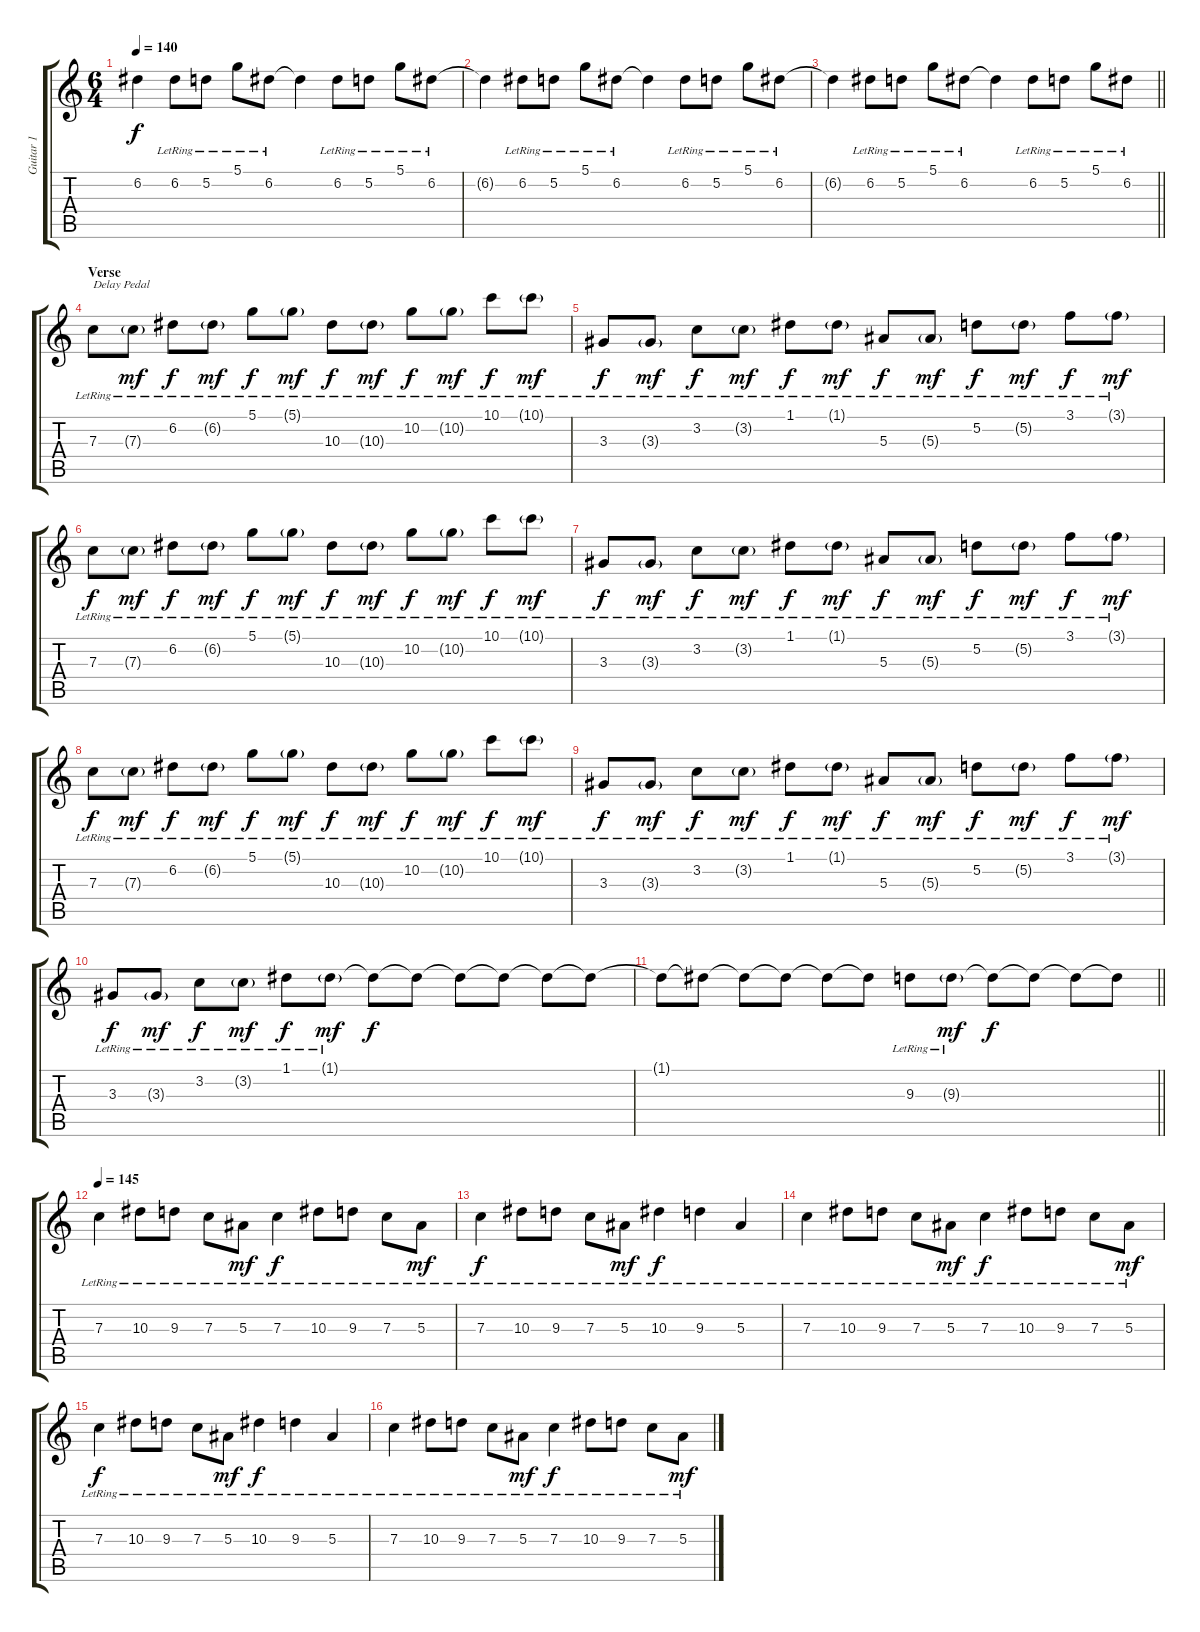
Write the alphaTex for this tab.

\track ("Guitar 1" "Guitar 1") {instrument electricguitarclean}
\staff {score tabs}
\tuning (D4 A3 F3 C3 G2 C2) {hide}
\ts (6 4)
\tempo 140
\clef g2
\ks c
6.2{t}.4{dy f} 6.2{lr}.8 5.2{lr}.8 5.1{lr}.8 6.2{lr}.8 6.2{t}.4 6.2{lr}.8 5.2{lr}.8 5.1{lr}.8 6.2{lr}.8 |
6.2{t}.4 6.2{lr}.8 5.2{lr}.8 5.1{lr}.8 6.2{lr}.8 6.2{t}.4 6.2{lr}.8 5.2{lr}.8 5.1{lr}.8 6.2{lr}.8 |
\barLineRight lightlight
6.2{t}.4 6.2{lr}.8 5.2{lr}.8 5.1{lr}.8 6.2{lr}.8 6.2{t}.4 6.2{lr}.8 5.2{lr}.8 5.1{lr}.8 6.2{lr}.8 |
\section ("" "Verse")
7.3{lr}.8{txt "Delay Pedal"} 7.3{g lr}.8{dy mf} 6.2{lr}.8{dy f} 6.2{g lr}.8{dy mf} 5.1{lr}.8{dy f} 5.1{g lr}.8{dy mf} 10.3{lr}.8{dy f} 10.3{g lr}.8{dy mf} 10.2{lr}.8{dy f} 10.2{g lr}.8{dy mf} 10.1{lr}.8{dy f} 10.1{g lr}.8{dy mf} |
3.3{lr}.8{dy f} 3.3{g lr}.8{dy mf} 3.2{lr}.8{dy f} 3.2{g lr}.8{dy mf} 1.1{lr}.8{dy f} 1.1{g lr}.8{dy mf} 5.3{lr}.8{dy f} 5.3{g lr}.8{dy mf} 5.2{lr}.8{dy f} 5.2{g lr}.8{dy mf} 3.1{lr}.8{dy f} 3.1{g lr}.8{dy mf} |
7.3{lr}.8{dy f} 7.3{g lr}.8{dy mf} 6.2{lr}.8{dy f} 6.2{g lr}.8{dy mf} 5.1{lr}.8{dy f} 5.1{g lr}.8{dy mf} 10.3{lr}.8{dy f} 10.3{g lr}.8{dy mf} 10.2{lr}.8{dy f} 10.2{g lr}.8{dy mf} 10.1{lr}.8{dy f} 10.1{g lr}.8{dy mf} |
3.3{lr}.8{dy f} 3.3{g lr}.8{dy mf} 3.2{lr}.8{dy f} 3.2{g lr}.8{dy mf} 1.1{lr}.8{dy f} 1.1{g lr}.8{dy mf} 5.3{lr}.8{dy f} 5.3{g lr}.8{dy mf} 5.2{lr}.8{dy f} 5.2{g lr}.8{dy mf} 3.1{lr}.8{dy f} 3.1{g lr}.8{dy mf} |
7.3{lr}.8{dy f} 7.3{g lr}.8{dy mf} 6.2{lr}.8{dy f} 6.2{g lr}.8{dy mf} 5.1{lr}.8{dy f} 5.1{g lr}.8{dy mf} 10.3{lr}.8{dy f} 10.3{g lr}.8{dy mf} 10.2{lr}.8{dy f} 10.2{g lr}.8{dy mf} 10.1{lr}.8{dy f} 10.1{g lr}.8{dy mf} |
3.3{lr}.8{dy f} 3.3{g lr}.8{dy mf} 3.2{lr}.8{dy f} 3.2{g lr}.8{dy mf} 1.1{lr}.8{dy f} 1.1{g lr}.8{dy mf} 5.3{lr}.8{dy f} 5.3{g lr}.8{dy mf} 5.2{lr}.8{dy f} 5.2{g lr}.8{dy mf} 3.1{lr}.8{dy f} 3.1{g lr}.8{dy mf} |
3.3{lr}.8{dy f} 3.3{g lr}.8{dy mf} 3.2{lr}.8{dy f} 3.2{g lr}.8{dy mf} 1.1{lr}.8{dy f} 1.1{g lr}.8{dy mf} 1.1{t}.8{dy f} 1.1{t}.8 1.1{t}.8 1.1{t}.8 1.1{t}.8 1.1{t}.8 |
\barLineRight lightlight
1.1{t}.8 1.1{t}.8 1.1{t}.8 1.1{t}.8 1.1{t}.8 1.1{t}.8 9.3{lr}.8 9.3{g lr}.8{dy mf} 9.3{t}.8{dy f} 9.3{t}.8 9.3{t}.8 9.3{t}.8 |
\tempo 145
7.3{lr}.4 10.3{lr}.8 9.3{lr}.8 7.3{lr}.8 5.3{lr}.8{dy mf} 7.3{lr}.4{dy f} 10.3{lr}.8 9.3{lr}.8 7.3{lr}.8 5.3{lr}.8{dy mf} |
7.3{lr}.4{dy f} 10.3{lr}.8 9.3{lr}.8 7.3{lr}.8 5.3{lr}.8{dy mf} 10.3{lr}.4{dy f} 9.3{lr}.4 5.3{lr}.4 |
7.3{lr}.4 10.3{lr}.8 9.3{lr}.8 7.3{lr}.8 5.3{lr}.8{dy mf} 7.3{lr}.4{dy f} 10.3{lr}.8 9.3{lr}.8 7.3{lr}.8 5.3{lr}.8{dy mf} |
7.3{lr}.4{dy f} 10.3{lr}.8 9.3{lr}.8 7.3{lr}.8 5.3{lr}.8{dy mf} 10.3{lr}.4{dy f} 9.3{lr}.4 5.3{lr}.4 |
7.3{lr}.4 10.3{lr}.8 9.3{lr}.8 7.3{lr}.8 5.3{lr}.8{dy mf} 7.3{lr}.4{dy f} 10.3{lr}.8 9.3{lr}.8 7.3{lr}.8 5.3{lr}.8{dy mf}
